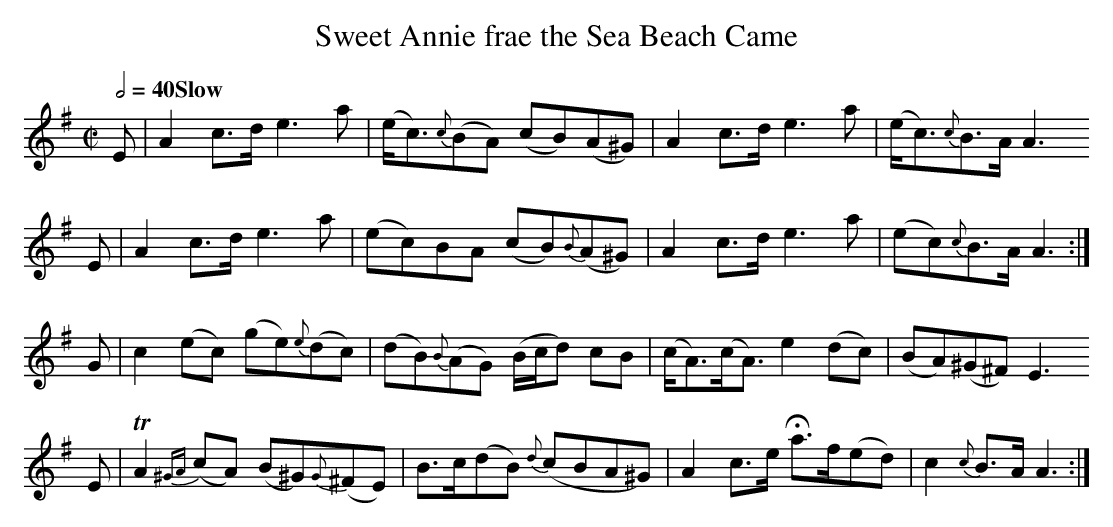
X:1
T:Sweet Annie frae the Sea Beach Came
M:C|
L:1/8
Q:1/2=40 "Slow"
K:E Minor
E| A2      c>d  e3      a    |(e<c){c}(BA) (cB)(A^G)   | A2   c>d   e3   a |(e<c){c}B>A A3
E| A2      c>d  e3      a    |(ec)BA       (cB){B}(A^G)| A2   c>d   e3   a |(ec){c}B>A  A3:|
G| c2     (ec) (ge){e}(dc)   |(dB){B}(AG)  (B/c/d) cB  |(c<A)(c<A)  e2 (dc)|(BA)(^G^F)  E3
E|TA2{^GA}(cA) (B^G){G}(^FE)| B>c(dB)   {d}(cBA^G)     | A2   c>e  Ha>f(ed)| c2 {c}B>A  A3:|
